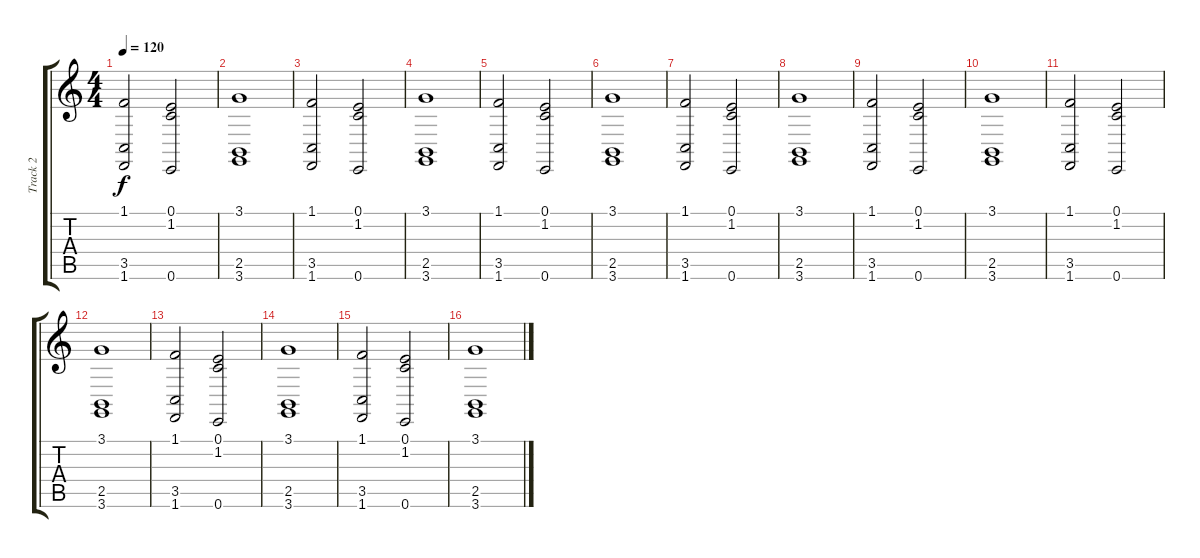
\track ("Track 2" "Track 2") {instrument acousticgrandpiano}
\staff {score tabs}
\tuning (E4 B3 G3 D3 A2 E2) {hide}
\ts (4 4)
\tempo 120
\clef g2
\ks c
(1.1 3.5 1.6).2{dy f} (0.1 1.2 0.6).2 |
(3.1 2.5 3.6).1 |
(1.1 3.5 1.6).2 (0.1 1.2 0.6).2 |
(3.1 2.5 3.6).1 |
(1.1 3.5 1.6).2 (0.1 1.2 0.6).2 |
(3.1 2.5 3.6).1 |
(1.1 3.5 1.6).2 (0.1 1.2 0.6).2 |
(3.1 2.5 3.6).1 |
(1.1 3.5 1.6).2 (0.1 1.2 0.6).2 |
(3.1 2.5 3.6).1 |
(1.1 3.5 1.6).2 (0.1 1.2 0.6).2 |
(3.1 2.5 3.6).1 |
(1.1 3.5 1.6).2 (0.1 1.2 0.6).2 |
(3.1 2.5 3.6).1 |
(1.1 3.5 1.6).2 (0.1 1.2 0.6).2 |
(3.1 2.5 3.6).1
